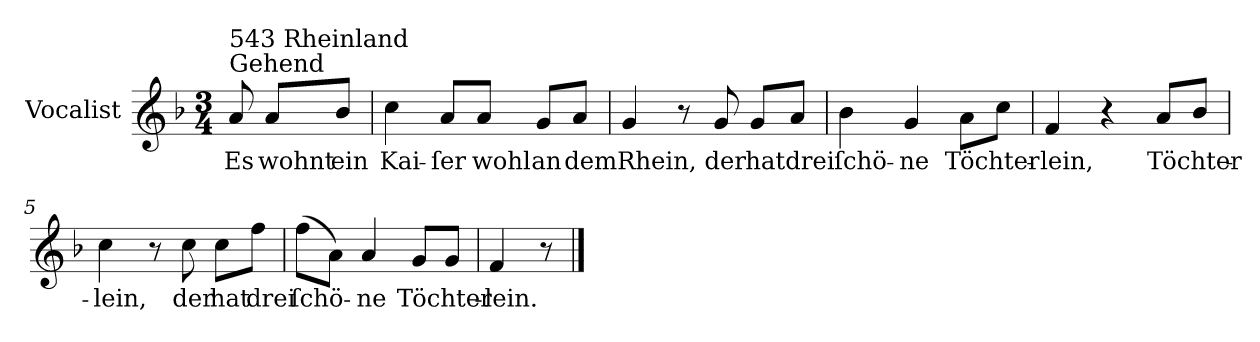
**kern	**text
*part1	*part1
*staff1	*staff1
*I"Vocalist	*
*k[b-]	*
*F:	*
*M3/4	*
=	=
!LO:TX:a:t=Gehend	!
!LO:TX:a:t=543 Rheinland	!
8a	Es
8aL	wohnt
8b-J	ein
=1	=1
4cc	Kai-
8aL	-ſer
8aJ	wohl
8gL	an
8aJ	dem
=2	=2
4g	Rhein,
8r	.
8g	der
8gL	hat
8aJ	drei
=3	=3
4b-	ſchö-
4g	-ne
8aL	Töchter-
8ccJ	.
=4	=4
4f	-lein,
4r	.
8aL	Töchter-
8b-J	.
=5	=5
4cc	-lein,
8r	.
8cc	der
8ccL	hat
8ffJ	drei
=6	=6
(8ffL	ſchö-
8aJ)	.
4a	-ne
8gL	Töchter-
8gJ	.
=7	=7
4f	-lein.
8r	.
==	==
*-	*-
